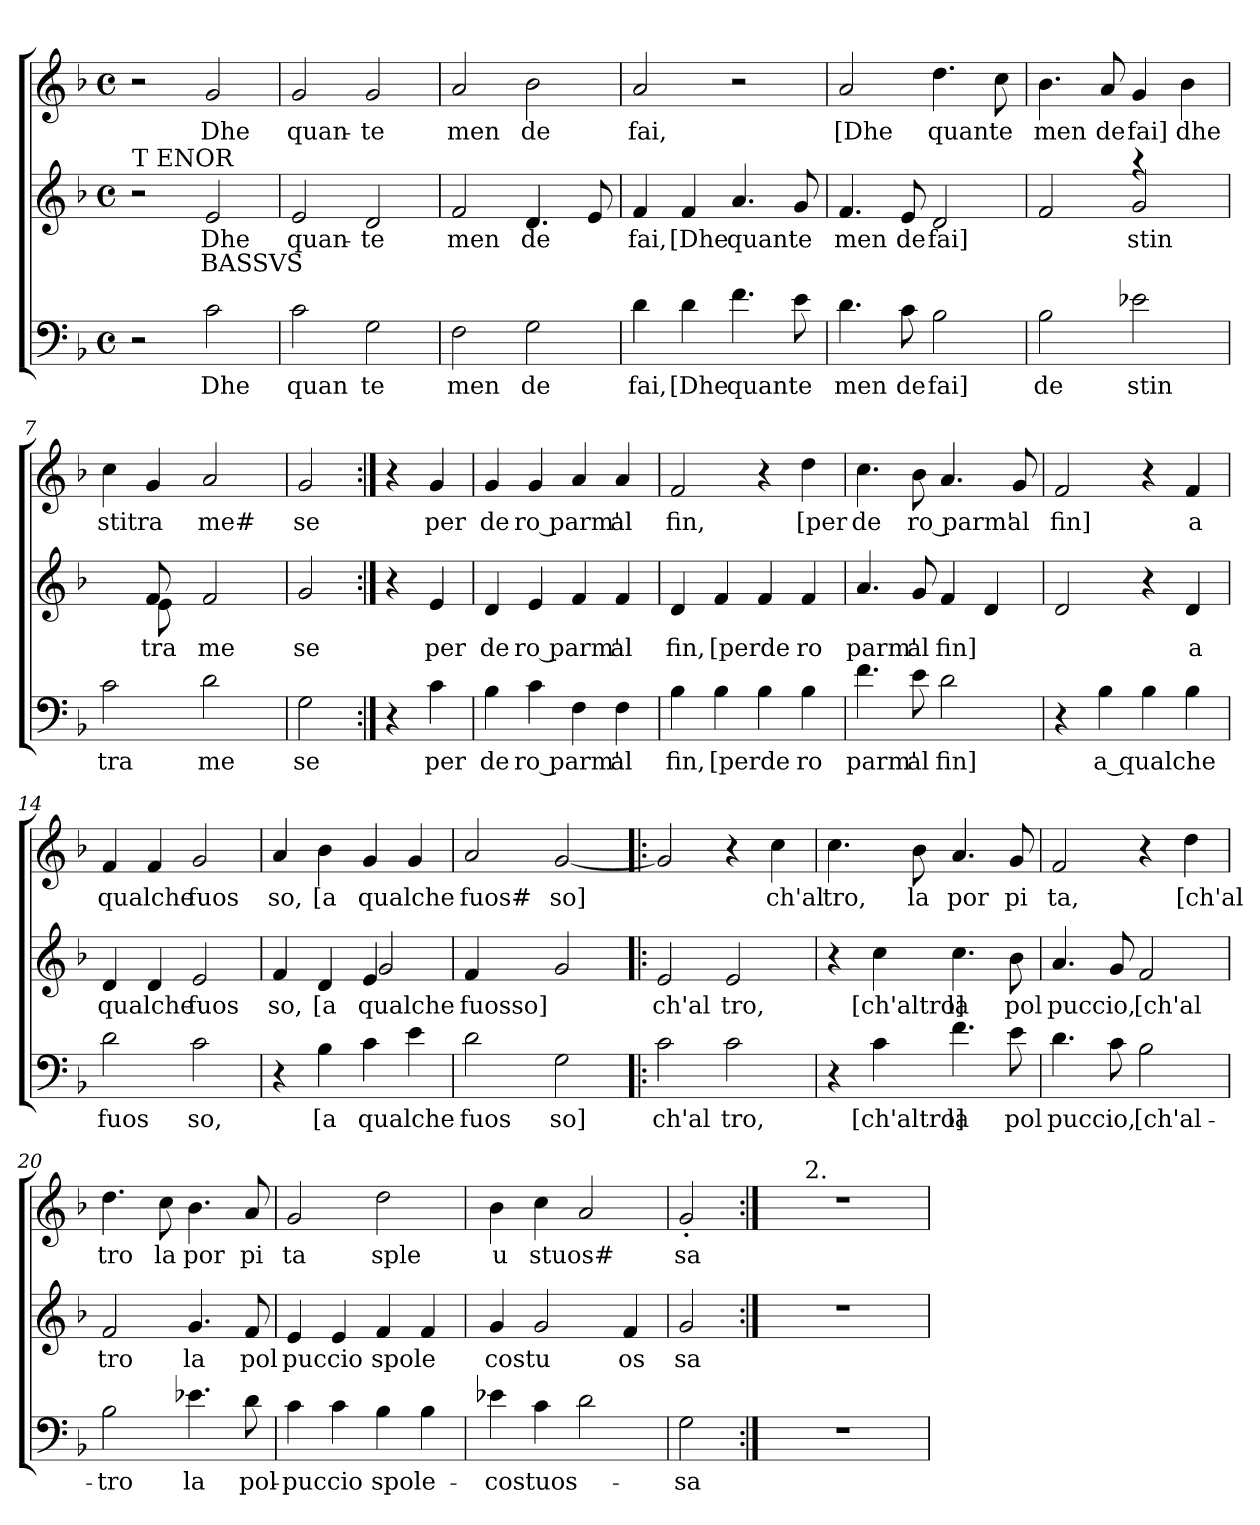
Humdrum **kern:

**kern	**text	**kern	**text	**text	**kern	**text
*part3	*part3	*part2	*part2	*part2	*part1	*part1
*staff3	*staff3	*staff2	*staff2	*staff2	*staff1	*staff1
*clefF4	*	*clefG2	*	*	*clefG2	*
*k[b-]	*	*k[b-]	*	*	*k[b-]	*
*F:	*	*F:	*	*	*F:	*
*M4/4	*	*M4/4	*	*	*M4/4	*
*met(c)	*	*met(c)	*	*	*met(c)	*
=1	=1	=1	=1	=1	=1	=1
!	!	!LO:TX:a:t=T ENOR	!	!	!	!
2r	.	2r	.	.	2r	.
!	!LO:LY:b	!	!LO:LY:b	!LO:LY:b	!	!LO:LY:b
2c\	Dhe	2e/	Dhe	BASSVS	2g/	Dhe
=2	=2	=2	=2	=2	=2	=2
!	!LO:LY:b	!	!LO:LY:b	!	!	!LO:LY:b
2c\	quan	2e/	quan-	.	2g/	quan-
!	!LO:LY:b	!	!LO:LY:b	!	!	!LO:LY:b
2G\	te	2d/	-te	.	2g/	-te
=3	=3	=3	=3	=3	=3	=3
!	!LO:LY:b	!	!LO:LY:b	!	!	!LO:LY:b
2F\	men	2f/	men	.	2a/	men
!	!LO:LY:b	!	!LO:LY:b	!	!	!LO:LY:b
2G\	de	4.d/	de	.	2b-\	de
.	.	8e/	.	.	.	.
=4	=4	=4	=4	=4	=4	=4
!	!LO:LY:b	!	!LO:LY:b	!	!	!LO:LY:b
4d\	fai,	4f/	fai,	.	2a/	fai,
!	!LO:LY:b	!	!LO:LY:b	!	!	!
4d\	[Dhe	4f/	[Dhe	.	.	.
!	!LO:LY:b	!	!LO:LY:b	!	!	!
4.f\	quante	4.a/	quante	.	2r	.
8e\	.	8g/	.	.	.	.
=5	=5	=5	=5	=5	=5	=5
!	!LO:LY:b	!	!LO:LY:b	!	!	!LO:LY:b
4.d\	men	4.f/	men	.	2a/	[Dhe
!	!LO:LY:b	!	!LO:LY:b	!	!	!
8c\	de	8e/	de	.	.	.
!	!LO:LY:b	!	!LO:LY:b	!	!	!LO:LY:b
2B-\	fai]	2d/	fai]	.	4.dd\	quante
.	.	.	.	.	8cc\	.
!!LO:LB:g=z
=6	=6	=6	=6	=6	=6	=6
!	!LO:LY:b	!	!	!	!	!LO:LY:b
*	*	*^	*	*	*	*
2B-\	de	2f/	2ryy	.	.	4.b-\	men
!	!	!	!	!	!	!	!LO:LY:b
.	.	.	.	.	.	8a/	de
!	!LO:LY:b	!	!	!LO:LY:b	!	!	!LO:LY:b
2e-X\	stin	4raa	2g/	stin	.	4g/	fai]
!	!	!	!	!	!	!	!LO:LY:b
.	.	4ryy	.	.	.	4b-\	dhe
=7	=7	=7	=7	=7	=7	=7	=7
!	!LO:LY:b	!	!	!	!	!	!LO:LY:b
2c\	tra	4ryy	4ryy	.	.	4cc\	stitra
!	!	!	!	!LO:LY:b	!	!	!
.	.	8f/	8e\	tra	.	4g/	.
.	.	2ryy	8ryy	.	.	.	.
!	!LO:LY:b	!	!	!LO:LY:b	!	!	!LO:LY:b:rj
2d\	me	.	2f/	me	.	2a/	me#
.	.	8ryy	.	.	.	.	.
*	*	*v	*v	*	*	*	*
=8	=8	=8	=8	=8	=8	=8
!	!LO:LY:b	!	!LO:LY:b	!	!	!LO:LY:b
2G\	se	2g/	se	.	2g/	se
=9:|!	=9:|!	=9:|!	=9:|!	=9:|!	=9:|!	=9:|!
4r	.	4r	.	.	4r	.
!	!LO:LY:b	!	!LO:LY:b	!	!	!LO:LY:b
4c\	per	4e/	per	.	4g/	per
=10	=10	=10	=10	=10	=10	=10
!	!LO:LY:b	!	!LO:LY:b	!	!	!LO:LY:b
4B-\	de	4d/	de	.	4g/	de
!	!LO:LY:b	!	!LO:LY:b	!	!	!LO:LY:b
4c\	ro parm'	4e/	ro parm'	.	4g/	ro parm'
4F\	.	4f/	.	.	4a/	.
!	!LO:LY:b	!	!LO:LY:b	!	!	!LO:LY:b
4F\	al	4f/	al	.	4a/	al
=11	=11	=11	=11	=11	=11	=11
!	!LO:LY:b	!	!LO:LY:b	!	!	!LO:LY:b
4B-\	fin,	4d/	fin,	.	2f/	fin,
!	!LO:LY:b	!	!LO:LY:b	!	!	!
4B-\	[perde	4f/	[perde	.	.	.
4B-\	.	4f/	.	.	4r	.
!	!LO:LY:b	!	!LO:LY:b	!	!	!LO:LY:b
4B-\	ro	4f/	ro	.	4dd\	[per
=12	=12	=12	=12	=12	=12	=12
!	!LO:LY:b	!	!LO:LY:b	!	!	!LO:LY:b
4.f\	parm'	4.a/	parm'	.	4.cc\	de
!	!LO:LY:b	!	!LO:LY:b	!	!	!LO:LY:b
8e\	al	8g/	al	.	8b-\	ro parm'
!	!LO:LY:b	!	!LO:LY:b	!	!	!
2d\	fin]	4f/	fin]	.	4.a/	.
.	.	4d/	.	.	.	.
!	!	!	!	!	!	!LO:LY:b
.	.	.	.	.	8g/	al
!!LO:LB:g=z
=13	=13	=13	=13	=13	=13	=13
!	!	!	!	!	!	!LO:LY:b
4r	.	2d/	.	.	2f/	fin]
!	!LO:LY:b	!	!	!	!	!
4B-\	a qualche	.	.	.	.	.
4B-\	.	4r	.	.	4r	.
!	!	!	!LO:LY:b	!	!	!LO:LY:b
4B-\	.	4d/	a	.	4f/	a
=14	=14	=14	=14	=14	=14	=14
!	!LO:LY:b	!	!LO:LY:b	!	!	!LO:LY:b
2d\	fuos	4d/	qualche	.	4f/	qualche
.	.	4d/	.	.	4f/	.
!	!LO:LY:b	!	!LO:LY:b	!	!	!LO:LY:b
2c\	so,	2e/	fuos	.	2g/	fuos
=15	=15	=15	=15	=15	=15	=15
!	!	!	!LO:LY:b	!	!	!LO:LY:b
*	*	*^	*	*	*	*
4r	.	4f/	2ryy	so,	.	4a/	so,
!	!LO:LY:b	!	!	!LO:LY:b	!	!	!LO:LY:b
4B-\	[a	4d/	.	[a	.	4b-\	[a
!	!LO:LY:b	!	!	!LO:LY:b	!	!	!LO:LY:b
4c\	qualche	4e/	2g/	qualche	.	4g/	qualche
4e\	.	4ryy	.	.	.	4g/	.
*	*	*v	*v	*	*	*	*
=16	=16	=16	=16	=16	=16	=16
!	!LO:LY:b	!	!LO:LY:b	!	!	!LO:LY:b
2d\	fuos	4f/	fuosso]	.	2a/	fuos#
.	.	4ryy	.	.	.	.
!	!LO:LY:b	!	!	!	!	!LO:LY:b
2G\	so]	2g/	.	.	[<2g/	so]
=17!|:	=17!|:	=17!|:	=17!|:	=17!|:	=17!|:	=17!|:
!	!LO:LY:b	!	!LO:LY:b	!	!	!
2c\	ch'al	2e/	ch'al	.	2g/]	.
!	!LO:LY:b	!	!LO:LY:b	!	!	!
2c\	tro,	2e/	tro,	.	4r	.
!	!	!	!	!	!	!LO:LY:b
.	.	.	.	.	4cc\	ch'al
=18	=18	=18	=18	=18	=18	=18
!	!	!	!	!	!	!LO:LY:b
4r	.	4r	.	.	4.cc\	tro,
!	!LO:LY:b	!	!LO:LY:b	!	!	!
4c\	[ch'altro]	4cc\	[ch'altro]	.	.	.
!	!	!	!	!	!	!LO:LY:b
.	.	.	.	.	8b-\	la
!	!LO:LY:b	!	!LO:LY:b	!	!	!LO:LY:b
4.f\	la	4.cc\	la	.	4.a/	por
!	!LO:LY:b	!	!LO:LY:b	!	!	!LO:LY:b
8e\	pol	8b-\	pol	.	8g/	pi
!!LO:LB:g=z
=19	=19	=19	=19	=19	=19	=19
!	!LO:LY:b	!	!LO:LY:b	!	!	!LO:LY:b
4.d\	puccio,	4.a/	puccio,	.	2f/	ta,
8c\	.	8g/	.	.	.	.
!	!LO:LY:b	!	!LO:LY:b	!	!	!
2B-\	[ch'al-	2f/	[ch'al	.	4r	.
!	!	!	!	!	!	!LO:LY:b
.	.	.	.	.	4dd\	[ch'al
=20	=20	=20	=20	=20	=20	=20
!	!LO:LY:b	!	!LO:LY:b	!	!	!LO:LY:b
2B-\	-tro	2f/	tro	.	4.dd\	tro
!	!	!	!	!	!	!LO:LY:b
.	.	.	.	.	8cc\	la
!	!LO:LY:b	!	!LO:LY:b	!	!	!LO:LY:b
4.e-X\	la	4.g/	la	.	4.b-\	por
!	!LO:LY:b	!	!LO:LY:b	!	!	!LO:LY:b
8d\	pol-	8f/	pol	.	8a/	pi
=21	=21	=21	=21	=21	=21	=21
!	!LO:LY:b	!	!LO:LY:b	!	!	!LO:LY:b
4c\	-puccio	4e/	puccio	.	2g/	ta
4c\	.	4e/	.	.	.	.
!	!LO:LY:b	!	!LO:LY:b	!	!	!LO:LY:b
4B-\	spole-	4f/	spole	.	2dd\	sple
4B-\	.	4f/	.	.	.	.
=22	=22	=22	=22	=22	=22	=22
!	!LO:LY:b	!	!LO:LY:b	!	!	!LO:LY:b
4e-X\	-costuos-	4g/	costu	.	4b-\	u
!	!	!	!	!	!	!LO:LY:b
4c\	.	2g/	.	.	4cc\	stuos#
2d\	.	.	.	.	2a/	.
!	!	!	!LO:LY:b	!	!	!
.	.	4f/	os	.	.	.
=23	=23	=23	=23	=23	=23	=23
!	!LO:LY:b	!	!LO:LY:b	!	!	!LO:LY:b
2G\	-sa	2g/	sa	.	2g'</	sa
=24:|!	=24:|!	=24:|!	=24:|!	=24:|!	=24:|!	=24:|!
*	*	*	*	*	*^	*
1r	.	1r	.	.	1r	8..ryy	.
!	!	!	!	!	!	!LO:TX:a:t=2.	!
.	.	.	.	.	.	2ryy	.
.	.	.	.	.	.	4ryy	.
.	.	.	.	.	.	32ryy	.
*	*	*	*	*	*v	*v	*
=	=	=	=	=	=	=
*-	*-	*-	*-	*-	*-	*-
